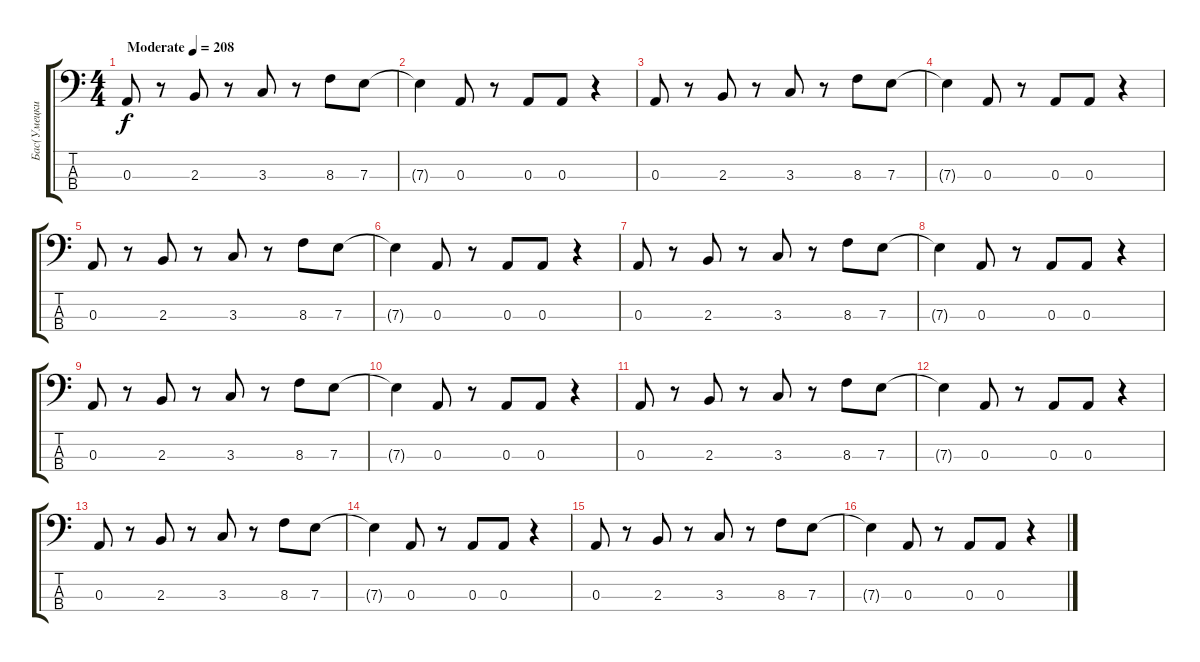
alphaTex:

\track ("Бас(Умецкий)" "Бас(Умецки") {instrument electricbassfinger}
\staff {score tabs}
\tuning (G2 D2 A1 E1) {hide}
\ts (4 4)
\tempo (208 "Moderate")
\clef f4
\ks c
0.3.8{dy f instrument electricbassfinger} r.8 2.3.8 r.8 3.3.8 r.8 8.3.8 7.3.8 |
7.3{t}.4 0.3.8 r.8 0.3.8 0.3.8 r.4 |
0.3.8 r.8 2.3.8 r.8 3.3.8 r.8 8.3.8 7.3.8 |
7.3{t}.4 0.3.8 r.8 0.3.8 0.3.8 r.4 |
0.3.8 r.8 2.3.8 r.8 3.3.8 r.8 8.3.8 7.3.8 |
7.3{t}.4 0.3.8 r.8 0.3.8 0.3.8 r.4 |
0.3.8 r.8 2.3.8 r.8 3.3.8 r.8 8.3.8 7.3.8 |
7.3{t}.4 0.3.8 r.8 0.3.8 0.3.8 r.4 |
0.3.8 r.8 2.3.8 r.8 3.3.8 r.8 8.3.8 7.3.8 |
7.3{t}.4 0.3.8 r.8 0.3.8 0.3.8 r.4 |
0.3.8 r.8 2.3.8 r.8 3.3.8 r.8 8.3.8 7.3.8 |
7.3{t}.4 0.3.8 r.8 0.3.8 0.3.8 r.4 |
0.3.8 r.8 2.3.8 r.8 3.3.8 r.8 8.3.8 7.3.8 |
7.3{t}.4 0.3.8 r.8 0.3.8 0.3.8 r.4 |
0.3.8 r.8 2.3.8 r.8 3.3.8 r.8 8.3.8 7.3.8 |
7.3{t}.4 0.3.8 r.8 0.3.8 0.3.8 r.4
